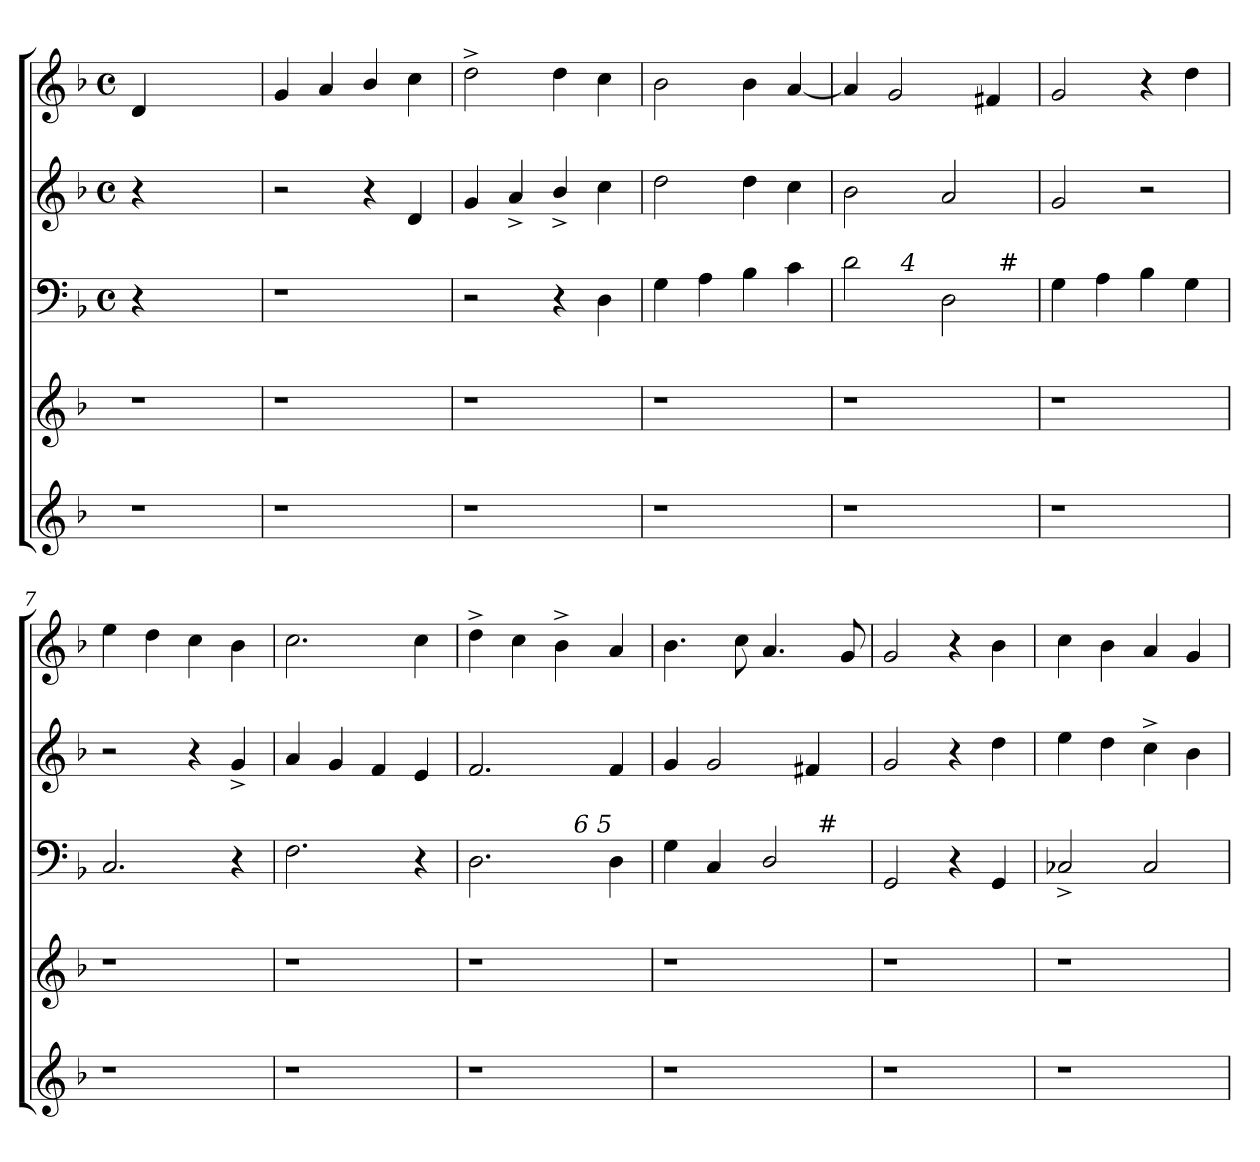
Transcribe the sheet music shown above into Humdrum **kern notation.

**kern	**kern	**kern	**kern	**kern
*part5	*part4	*part3	*part2	*part1
*staff5	*staff4	*staff3	*staff2	*staff1
*clefG2	*clefG2	*clefF4	*clefG2	*clefG2
*k[b-]	*k[b-]	*k[b-]	*k[b-]	*k[b-]
*F:	*F:	*F:	*F:	*F:
*	*	*M4/4	*M4/4	*M4/4
*	*	*met(c)	*met(c)	*met(c)
=1	=1	=1	=1	=1
1r	1r	4r	4r	4d/
.	.	2.ryy	2.ryy	2.ryy
=2	=2	=2	=2	=2
1r	1r	1r	2r	4g/
.	.	.	.	4a/
.	.	.	4r	4b-/
.	.	.	4d/	4cc\
=3	=3	=3	=3	=3
1r	1r	2r	4g/	2dd^>\
.	.	.	4a^</	.
.	.	4r	4b-^>/	4dd\
.	.	4D\	4cc\	4cc\
=4	=4	=4	=4	=4
1r	1r	4G\	2dd\	2b-\
.	.	4A\	.	.
.	.	4B-\	4dd\	4b-\
.	.	4c\	4cc\	[<4a/
=5	=5	=5	=5	=5
*	*	*^	*	*
1r	1r	2d>\	4ryy	2b-\	4a/]
.	.	.	32ryy	.	2g/
!	!	!	!LO:TX:a:i:t=4	!	!
.	.	.	2ryy	.	.
.	.	2D>\	.	2a/	.
.	.	.	.	.	4f#X/
!	!	!	!LO:TX:a:t=#	!	!
.	.	.	8..ryy	.	.
*	*	*v	*v	*	*
=6	=6	=6	=6	=6
1r	1r	4G\	2g/	2g/
.	.	4A\	.	.
.	.	4B-\	2r	4r
.	.	4G\	.	4dd\
=7	=7	=7	=7	=7
1r	1r	2.C/	2r	4ee\
.	.	.	.	4dd\
.	.	.	4r	4cc\
.	.	4r	4g^</	4b-\
=8	=8	=8	=8	=8
1r	1r	2.F\	4a/	2.cc\
.	.	.	4g/	.
.	.	.	4f/	.
.	.	4r	4e/	4cc\
!!LO:LB:g=z
=9	=9	=9	=9	=9
*	*	*^	*	*
1r	1r	2.D\	2ryy	2.f/	4dd^>\
.	.	.	.	.	4cc\
.	.	.	16ryy	.	4b-^>\
!	!	!	!LO:TX:a:i:t=6 5	!	!
.	.	.	4..ryy	.	.
.	.	4D\	.	4f/	4a/
=10	=10	=10	=10	=10	=10
1r	1r	4G\	2ryy	4g/	4.b-\
.	.	4C/	.	2g/	.
.	.	.	.	.	8cc\
.	.	2D>/	4ryy	.	4.a/
.	.	.	32ryy	4f#X/	.
!	!	!	!LO:TX:a:t=#	!	!
.	.	.	8..ryy	.	.
.	.	.	.	.	8g/
*	*	*v	*v	*	*
=11	=11	=11	=11	=11
1r	1r	2GG/	2g/	2g/
.	.	4r	4r	4r
.	.	4GG/	4dd\	4b-\
=12	=12	=12	=12	=12
1r	1r	2C-^</	4ee\	4cc\
.	.	.	4dd\	4b-\
.	.	2C-</	4cc^>\	4a/
.	.	.	4b-\	4g/
=	=	=	=	=
*-	*-	*-	*-	*-
